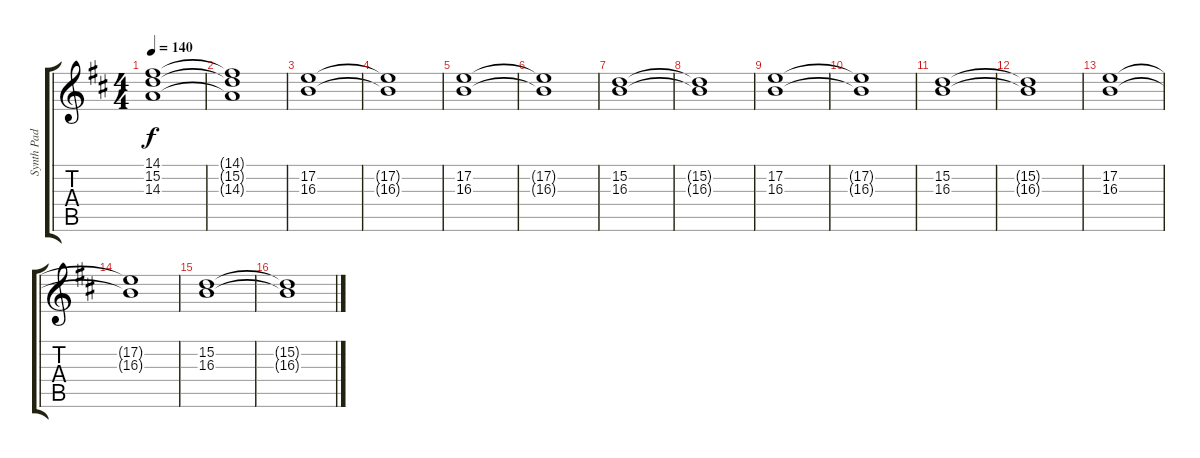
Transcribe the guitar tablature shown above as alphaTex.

\track ("Synth Pad" "Synth Pad") {instrument pad2warm}
\staff {score tabs}
\tuning (E4 B3 G3 D3 A2 E2) {hide}
\ts (4 4)
\tempo 140
\clef g2
\ks bminor
(14.1 15.2 14.3).1{dy f} |
(14.1{t} 15.2{t} 14.3{t}).1 |
(17.2 16.3).1 |
(17.2{t} 16.3{t}).1 |
(17.2 16.3).1 |
(17.2{t} 16.3{t}).1 |
(15.2 16.3).1 |
(15.2{t} 16.3{t}).1 |
(17.2 16.3).1 |
(17.2{t} 16.3{t}).1 |
(15.2 16.3).1 |
(15.2{t} 16.3{t}).1 |
(17.2 16.3).1 |
(17.2{t} 16.3{t}).1 |
(15.2 16.3).1 |
(15.2{t} 16.3{t}).1
